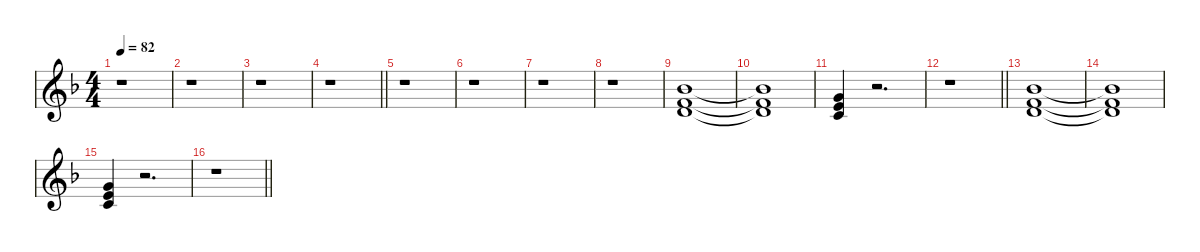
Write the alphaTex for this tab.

\defaultSystemsLayout 4
\hideDynamics
\bracketExtendMode nobrackets
\singleTrackTrackNamePolicy hidden
\multiTrackTrackNamePolicy hidden
\firstSystemTrackNameMode fullname
\firstSystemTrackNameOrientation horizontal
\otherSystemsTrackNameOrientation horizontal
\track ("Synth 1" "vln.") {defaultSystemsLayout 4 instrument stringensemble1}
\staff {score}
\tuning (E4 B3 G3 D3 A2 E2)
\ts (4 4)
\tempo 82
\clef g2
\ks dminor
r.1{dy mf beam Down} |
r.1{beam Down} |
r.1{beam Down} |
\barLineRight lightlight
r.1{beam Down} |
r.1{beam Down} |
r.1{beam Down} |
r.1{beam Down} |
r.1{beam Down} |
(6.1{acc b} 6.2{acc forcenatural} 7.3{acc forcenatural}).1{dy f instrument stringensemble1 beam Up} |
(6.1{t acc b} 6.2{t acc forcenatural} 7.3{t acc forcenatural}).1{beam Up} |
(3.1{acc forcenatural} 5.2{acc forcenatural} 5.3{acc forcenatural}).4{beam Up} r.2{d beam Up} |
\barLineRight lightlight
r.1{beam Down} |
(6.1{acc b} 6.2{acc forcenatural} 7.3{acc forcenatural}).1{beam Up} |
(6.1{t acc b} 6.2{t acc forcenatural} 7.3{t acc forcenatural}).1{beam Up} |
(3.1{acc forcenatural} 5.2{acc forcenatural} 5.3{acc forcenatural}).4{beam Up} r.2{d beam Up} |
\barLineRight lightlight
r.1{beam Down}
